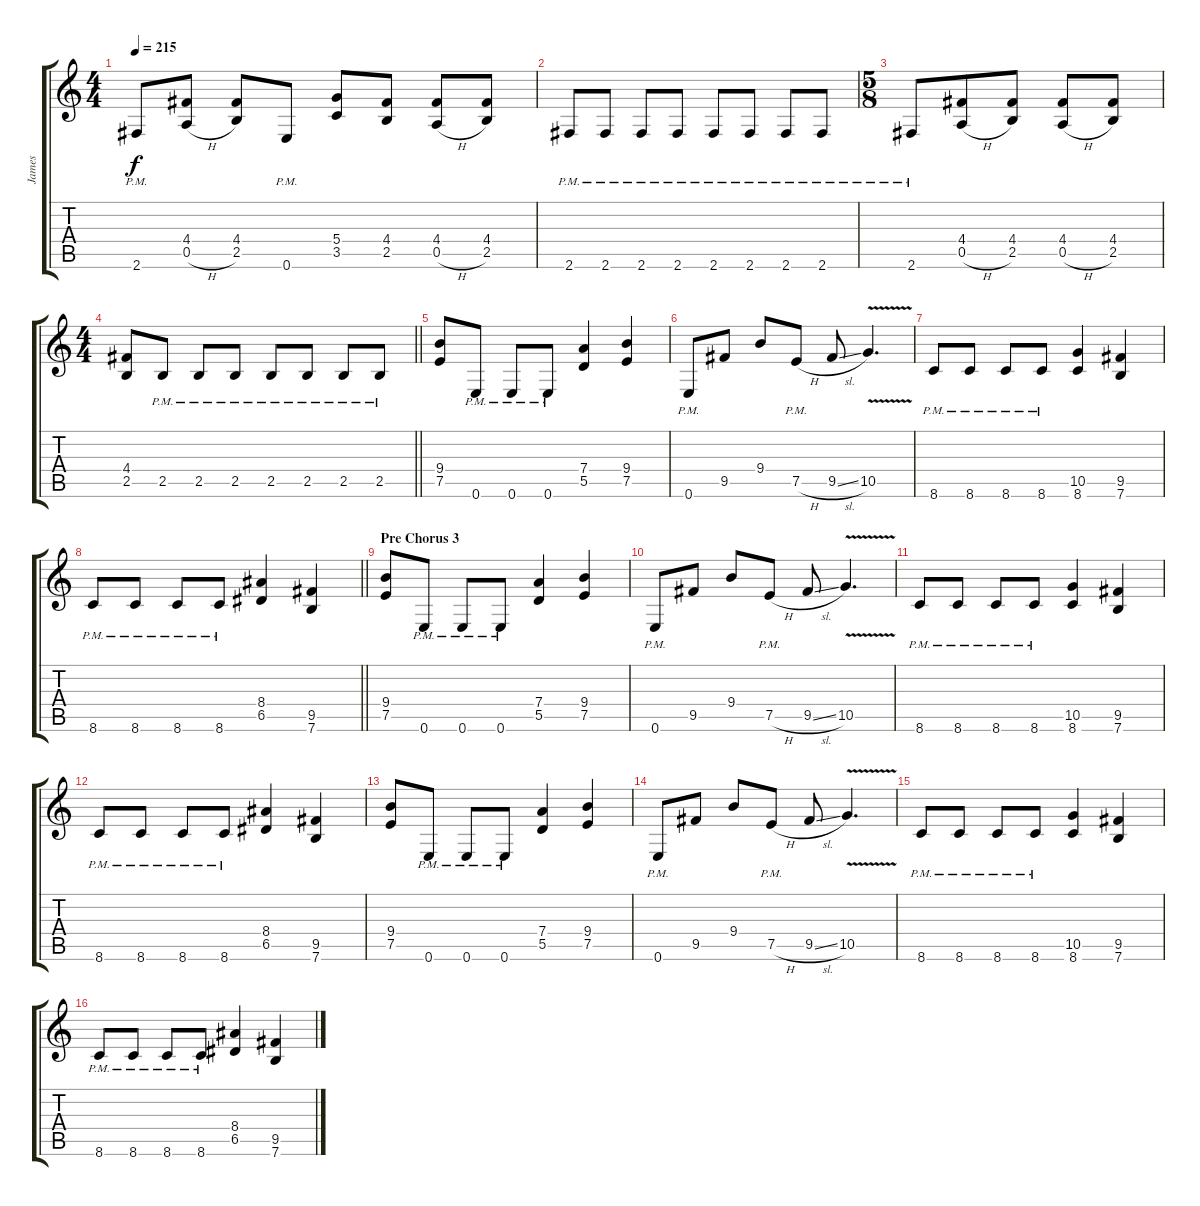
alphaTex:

\track ("James" "James") {instrument overdrivenguitar}
\staff {score tabs}
\tuning (E4 B3 G3 D3 A2 E2) {hide}
\ts (4 4)
\tempo 215
\clef g2
\ks c
2.6{pm}.8{dy f} (4.4 0.5{h}).8 (4.4 2.5).8 0.6{pm}.8 (5.4 3.5).8 (4.4 2.5).8 (4.4 0.5{h}).8 (4.4 2.5).8 |
2.6{pm}.8 2.6{pm}.8 2.6{pm}.8 2.6{pm}.8 2.6{pm}.8 2.6{pm}.8 2.6{pm}.8 2.6{pm}.8 |
\ts (5 8)
2.6{pm}.8 (4.4 0.5{h}).8 (4.4 2.5).8 (4.4 0.5{h}).8 (4.4 2.5).8 |
\ts (4 4)
\barLineRight lightlight
(4.4 2.5).8 2.5{pm}.8 2.5{pm}.8 2.5{pm}.8 2.5{pm}.8 2.5{pm}.8 2.5{pm}.8 2.5{pm}.8 |
(9.4 7.5).8 0.6{pm}.8 0.6{pm}.8 0.6{pm}.8 (7.4 5.5).4 (9.4 7.5).4 |
0.6{pm}.8 9.5.8 9.4.8 7.5{h pm}.8 9.5{sl}.8 10.5{v}.4{d} |
8.6{pm}.8 8.6{pm}.8 8.6{pm}.8 8.6{pm}.8 (10.5 8.6).4 (9.5 7.6).4 |
\barLineRight lightlight
8.6{pm}.8 8.6{pm}.8 8.6{pm}.8 8.6{pm}.8 (8.4 6.5).4 (9.5 7.6).4 |
\section ("" "Pre Chorus 3")
(9.4 7.5).8 0.6{pm}.8 0.6{pm}.8 0.6{pm}.8 (7.4 5.5).4 (9.4 7.5).4 |
0.6{pm}.8 9.5.8 9.4.8 7.5{h pm}.8 9.5{sl}.8 10.5{v}.4{d} |
8.6{pm}.8 8.6{pm}.8 8.6{pm}.8 8.6{pm}.8 (10.5 8.6).4 (9.5 7.6).4 |
8.6{pm}.8 8.6{pm}.8 8.6{pm}.8 8.6{pm}.8 (8.4 6.5).4 (9.5 7.6).4 |
(9.4 7.5).8 0.6{pm}.8 0.6{pm}.8 0.6{pm}.8 (7.4 5.5).4 (9.4 7.5).4 |
0.6{pm}.8 9.5.8 9.4.8 7.5{h pm}.8 9.5{sl}.8 10.5{v}.4{d} |
8.6{pm}.8 8.6{pm}.8 8.6{pm}.8 8.6{pm}.8 (10.5 8.6).4 (9.5 7.6).4 |
8.6{pm}.8 8.6{pm}.8 8.6{pm}.8 8.6{pm}.8 (8.4 6.5).4 (9.5 7.6).4
